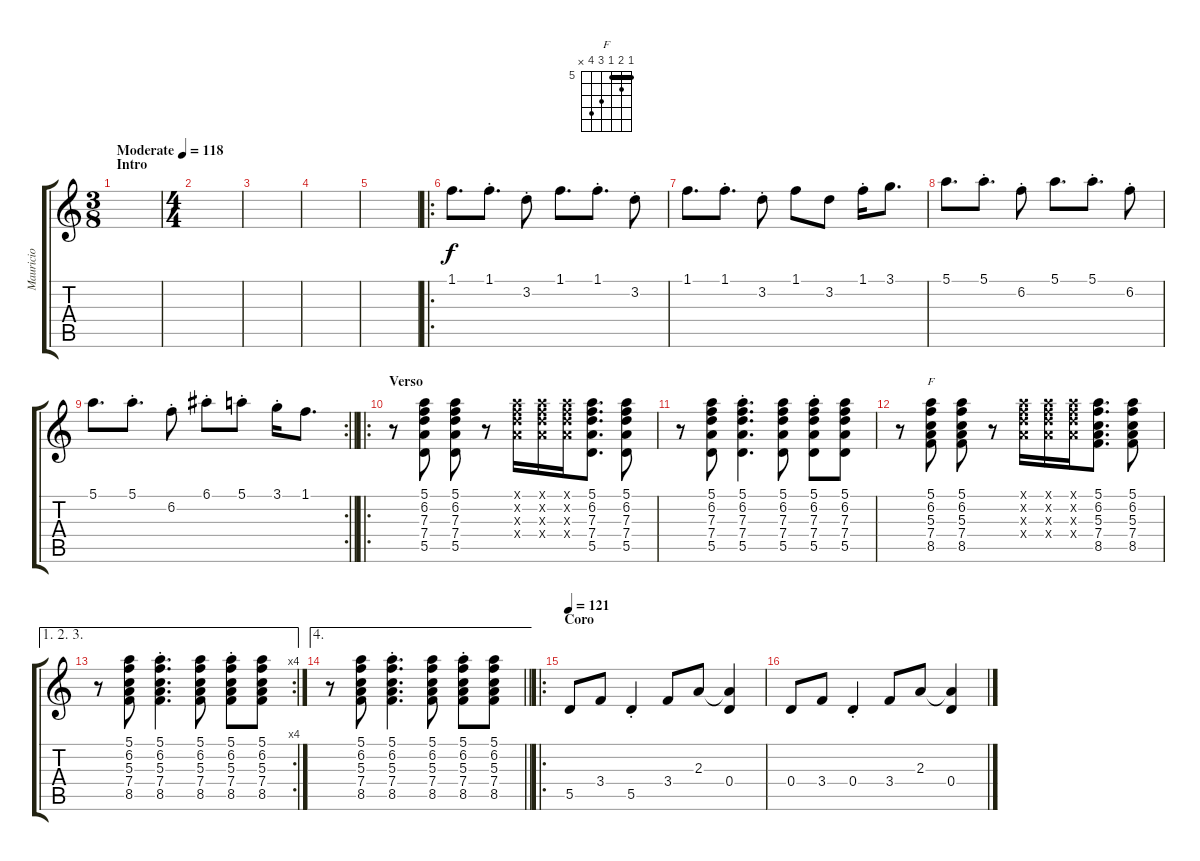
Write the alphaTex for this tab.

\track ("Mauricio" "Mauricio") {instrument distortionguitar}
\staff {score tabs}
\tuning (E4 B3 G3 D3 A2 E2) {hide}
\chord ("F" 5 6 5 7 8 x) {firstfret 5 barre 5}
\ts (3 8)
\section ("" "Intro")
\tempo (118 "Moderate")
\clef g2
\ks c
|
\ts (4 4)
|
|
|
|
\ro
1.1.8{d} 1.1{st}.8{d} 3.2{st}.8 1.1.8{d} 1.1{st}.8{d} 3.2{st}.8 |
1.1.8{d} 1.1{st}.8{d} 3.2{st}.8 1.1.8 3.2.8 1.1{st}.16 3.1.8{d} |
5.1.8{d} 5.1{st}.8{d} 6.2{st}.8 5.1.8{d} 5.1{st}.8{d} 6.2{st}.8 |
\rc 2
\barLineRight lightlight
5.1.8{d} 5.1{st}.8{d} 6.2{st}.8 6.1{st}.8 5.1{st}.8 3.1{st}.16 1.1.8{d} |
\ro
\section ("" "Verso")
r.8{volume 10} (5.1 6.2 7.3 7.4 5.5).8 (5.1 6.2 7.3 7.4 5.5).8 r.8 (5.1{x} 6.2{x} 7.3{x} 7.4{x}).16 (5.1{x} 6.2{x} 7.3{x} 7.4{x}).16 (5.1{x} 6.2{x} 7.3{x} 7.4{x}).16 (5.1 6.2 7.3 7.4 5.5).8{d} (5.1 6.2 7.3 7.4 5.5).8 |
r.8 (5.1 6.2 7.3 7.4 5.5).8 (5.1{st} 6.2{st} 7.3{st} 7.4{st} 5.5).4{d} (5.1 6.2 7.3 7.4 5.5).8 (5.1{st} 6.2{st} 7.3{st} 7.4{st} 5.5).8 (5.1 6.2 7.3 7.4 5.5).8 |
r.8 (5.1 6.2 5.3 7.4 8.5).8{ch "F"} (5.1 6.2 5.3 7.4 8.5).8 r.8 (5.1{x} 6.2{x} 7.3{x} 7.4{x}).16 (5.1{x} 6.2{x} 7.3{x} 7.4{x}).16 (5.1{x} 6.2{x} 7.3{x} 7.4{x}).16 (5.1 6.2 5.3 7.4 8.5).8{d} (5.1 6.2 5.3 7.4 8.5).8 |
\ae (1 2 3)
\rc 4
r.8 (5.1 6.2 5.3 7.4 8.5).8 (5.1{st} 6.2{st} 5.3{st} 7.4{st} 8.5{st}).4{d} (5.1 6.2 5.3 7.4 8.5).8 (5.1{st} 6.2{st} 5.3{st} 7.4{st} 8.5{st}).8 (5.1 6.2 5.3 7.4 8.5).8 |
\ae 4
\barLineRight lightlight
r.8 (5.1 6.2 5.3 7.4 8.5).8 (5.1{st} 6.2{st} 5.3{st} 7.4{st} 8.5{st}).4{d} (5.1 6.2 5.3 7.4 8.5).8 (5.1{st} 6.2{st} 5.3{st} 7.4{st} 8.5{st}).8 (5.1 6.2 5.3 7.4 8.5).8 |
\ro
\section ("" "Coro")
\tempo 121
5.5.8{volume 14 balance 4} 3.4.8 5.5{st}.4 3.4.8 2.3.8 (2.3{t} 0.4).4 |
0.4.8 3.4.8 0.4{st}.4 3.4.8 2.3.8 (2.3{t} 0.4).4
